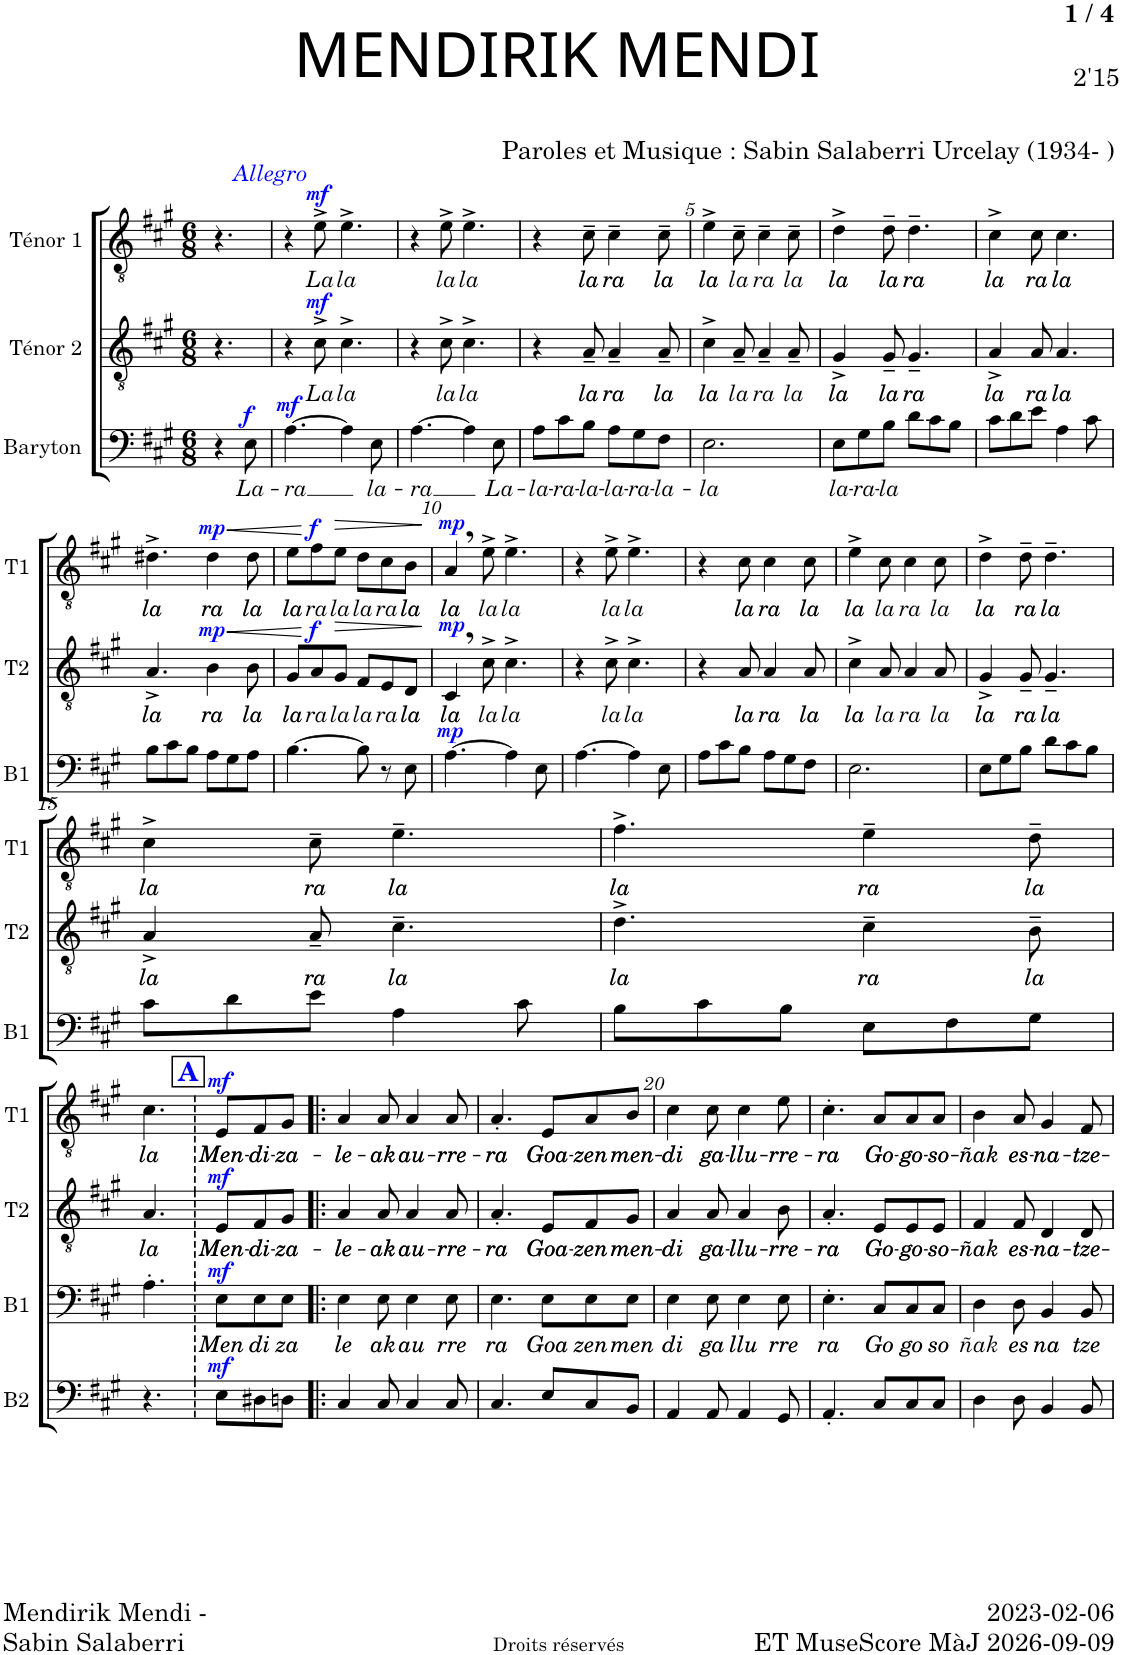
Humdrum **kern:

**kern	**dynam	**kern	**text	**dynam	**kern	**text	**dynam	**kern	**text	**dynam
*part4	*part4	*part3	*part3	*part3	*part2	*part2	*part2	*part1	*part1	*part1
*staff4	*staff4	*staff3	*staff3	*staff3	*staff2	*staff2	*staff2	*staff1	*staff1	*staff1
*I"Basse	*	*I"Baryton	*	*	*I"Ténor 2	*	*	*I"Ténor 1	*	*
*I'B2	*	*I'B1	*	*	*I'T2	*	*	*I'T1	*	*
*stria5	*	*	*	*	*	*	*	*	*	*
*clefF4	*	*clefF4	*	*	*clefGv2	*	*	*clefGv2	*	*
*k[f#c#g#]	*	*k[f#c#g#]	*	*	*k[f#c#g#]	*	*	*k[f#c#g#]	*	*
*M6/8	*	*M6/8	*	*	*M6/8	*	*	*M6/8	*	*
=1	=1	=1	=1	=1	=1	=1	=1	=1	=1	=1
*	*	*	*	*	*	*	*	*^	*	*
2.r	.	4r	.	.	4.r	.	.	4.r	4ryy	.	.
!	!	!	!	!	!	!	!	!	!LO:TX:a:i:color=#0000FF:t=Allegro	!	!
!	!	!	!LO:LY:b	!LO:DY:a	!	!	!	!	!	!	!
.	.	8E\	La-	f	.	.	.	.	2ryy	.	.
.	.	4.ryy	.	.	4.ryy	.	.	4.ryy	.	.	.
=2	=2	=2	=2	=2	=2	=2	=2	=2	=2	=2	=2
!	!	!	!LO:LY:b	!LO:DY:a	!	!	!	!	!	!	!
*	*	*	*	*	*	*	*	*v	*v	*	*
2.r	.	[4.A\	-ra	mf	4r	.	.	4r	.	.
!	!	!	!	!	!	!LO:LY:b	!LO:DY:a	!	!LO:LY:b	!LO:DY:a
.	.	.	.	.	8c#^\	La	mf	8e^\	La	mf
!	!	!	!	!	!	!LO:LY:b	!	!	!LO:LY:b	!
.	.	4A\]	.	.	4.c#^\	la	.	4.e^\	la	.
!	!	!	!LO:LY:b	!	!	!	!	!	!	!
.	.	8E\	la-	.	.	.	.	.	.	.
=3	=3	=3	=3	=3	=3	=3	=3	=3	=3	=3
!	!	!	!LO:LY:b	!	!	!	!	!	!	!
2.r	.	[4.A\	-ra	.	4r	.	.	4r	.	.
!	!	!	!	!	!	!LO:LY:b	!	!	!LO:LY:b	!
.	.	.	.	.	8c#^\	la	.	8e^\	la	.
!	!	!	!	!	!	!LO:LY:b	!	!	!LO:LY:b	!
.	.	4A\]	.	.	4.c#^\	la	.	4.e^\	la	.
!	!	!	!LO:LY:b	!	!	!	!	!	!	!
.	.	8E\	La-	.	.	.	.	.	.	.
=4	=4	=4	=4	=4	=4	=4	=4	=4	=4	=4
!	!	!	!LO:LY:b	!	!	!	!	!	!	!
2.r	.	8A\L	-la-	.	4r	.	.	4r	.	.
!	!	!	!LO:LY:b	!	!	!	!	!	!	!
.	.	8c#\	-ra-	.	.	.	.	.	.	.
!	!	!	!LO:LY:b	!	!	!LO:LY:b	!	!	!LO:LY:b	!
.	.	8B\J	-la-	.	8A~/	la	.	8c#~\	la	.
!	!	!	!LO:LY:b	!	!	!LO:LY:b	!	!	!LO:LY:b	!
.	.	8A\L	-la-	.	4A~/	ra	.	4c#~\	ra	.
!	!	!	!LO:LY:b	!	!	!	!	!	!	!
.	.	8G#\	-ra-	.	.	.	.	.	.	.
!	!	!	!LO:LY:b	!	!	!LO:LY:b	!	!	!LO:LY:b	!
.	.	8F#\J	-la-	.	8A~/	la	.	8c#~\	la	.
=5	=5	=5	=5	=5	=5	=5	=5	=5	=5	=5
!	!	!	!LO:LY:b	!	!	!LO:LY:b	!	!	!LO:LY:b	!
2.r	.	2.E\	-la	.	4c#^\	la	.	4e^\	la	.
!	!	!	!	!	!	!LO:LY:b	!	!	!LO:LY:b	!
.	.	.	.	.	8A~/	la	.	8c#~\	la	.
!	!	!	!	!	!	!LO:LY:b	!	!	!LO:LY:b	!
.	.	.	.	.	4A~/	ra	.	4c#~\	ra	.
!	!	!	!	!	!	!LO:LY:b	!	!	!LO:LY:b	!
.	.	.	.	.	8A~/	la	.	8c#~\	la	.
=6	=6	=6	=6	=6	=6	=6	=6	=6	=6	=6
!	!	!	!LO:LY:b	!	!	!LO:LY:b	!	!	!LO:LY:b	!
2.r	.	8E\L	la-	.	4G#^/	la	.	4d^\	la	.
!	!	!	!LO:LY:b	!	!	!	!	!	!	!
.	.	8G#\	-ra-	.	.	.	.	.	.	.
!	!	!	!LO:LY:b	!	!	!LO:LY:b	!	!	!LO:LY:b	!
.	.	8B\J	-la	.	8G#~/	la	.	8d~\	la	.
!	!	!	!	!	!	!LO:LY:b	!	!	!LO:LY:b	!
.	.	8d\L	.	.	4.G#~/	ra	.	4.d~\	ra	.
.	.	8c#\	.	.	.	.	.	.	.	.
.	.	8B\J	.	.	.	.	.	.	.	.
=7	=7	=7	=7	=7	=7	=7	=7	=7	=7	=7
!	!	!	!	!	!	!LO:LY:b	!	!	!LO:LY:b	!
2.r	.	8c#\L	.	.	4A^/	la	.	4c#^\	la	.
.	.	8d\	.	.	.	.	.	.	.	.
!	!	!	!	!	!	!LO:LY:b	!	!	!LO:LY:b	!
.	.	8e\J	.	.	8A/	ra	.	8c#\	ra	.
!	!	!	!	!	!	!LO:LY:b	!	!	!LO:LY:b	!
.	.	4A\	.	.	4.A/	la	.	4.c#\	la	.
.	.	8c#\	.	.	.	.	.	.	.	.
!!LO:LB:g=z
=8	=8	=8	=8	=8	=8	=8	=8	=8	=8	=8
!	!	!	!	!	!	!LO:LY:b	!	!	!LO:LY:b	!
2.r	.	8B\L	.	.	4.A^/	la	.	4.d#X^\	la	.
.	.	8c#\	.	.	.	.	.	.	.	.
.	.	8B\J	.	.	.	.	.	.	.	.
!	!	!	!	!	!	!LO:LY:b	!LO:HP:b	!	!LO:LY:b	!LO:HP:b
!	!	!	!	!	!	!	!LO:DY:n=1:a	!	!	!LO:DY:n=1:a
.	.	8A\L	.	.	4B\	ra	< mp	4d#\	ra	< mp
.	.	8G#\	.	.	.	.	.	.	.	.
!	!	!	!	!	!	!LO:LY:b	!	!	!LO:LY:b	!
.	.	8A\J	.	.	8B\	la	.	8d#\	la	.
=9	=9	=9	=9	=9	=9	=9	=9	=9	=9	=9
!	!	!	!	!	!	!LO:LY:b	!	!	!LO:LY:b	!
2.r	.	[4.B\	.	.	8G#/L	la	.	8e\L	la	.
!	!	!	!	!	!	!LO:LY:b	!LO:DY:n=1:a	!	!LO:LY:b	!LO:DY:n=1:a
.	.	.	.	.	8A/	ra	[ f	8f#\	ra	[ f
!	!	!	!	!	!	!LO:LY:b	!LO:HP:b	!	!LO:LY:b	!LO:HP:b
.	.	.	.	.	8G#/J	la	>	8e\J	la	>
!	!	!	!	!	!	!LO:LY:b	!	!	!LO:LY:b	!
.	.	8B\]	.	.	8F#/L	la	.	8d\L	la	.
!	!	!	!	!	!	!LO:LY:b	!	!	!LO:LY:b	!
.	.	8r	.	.	8E/	ra	.	8c#\	ra	.
!	!	!	!	!	!	!LO:LY:b	!	!	!LO:LY:b	!
.	.	8E\	.	.	8D/J	la	.	8B\J	la	.
.	.	.	.	.	.	.	]	.	.	]
=10	=10	=10	=10	=10	=10	=10	=10	=10	=10	=10
!	!	!	!	!LO:DY:a	!	!LO:LY:b	!LO:DY:a	!	!LO:LY:b	!LO:DY:a
2.r	.	[4.A\	.	mp	4C#,/	la	mp	4A,/	la	mp
!	!	!	!	!	!	!LO:LY:b	!	!	!LO:LY:b	!
.	.	.	.	.	8c#^\	la	.	8e^\	la	.
!	!	!	!	!	!	!LO:LY:b	!	!	!LO:LY:b	!
.	.	4A\]	.	.	4.c#^\	la	.	4.e^\	la	.
.	.	8E\	.	.	.	.	.	.	.	.
=11	=11	=11	=11	=11	=11	=11	=11	=11	=11	=11
2.r	.	[4.A\	.	.	4r	.	.	4r	.	.
!	!	!	!	!	!	!LO:LY:b	!	!	!LO:LY:b	!
.	.	.	.	.	8c#^\	la	.	8e^\	la	.
!	!	!	!	!	!	!LO:LY:b	!	!	!LO:LY:b	!
.	.	4A\]	.	.	4.c#^\	la	.	4.e^\	la	.
.	.	8E\	.	.	.	.	.	.	.	.
=12	=12	=12	=12	=12	=12	=12	=12	=12	=12	=12
2.r	.	8A\L	.	.	4r	.	.	4r	.	.
.	.	8c#\	.	.	.	.	.	.	.	.
!	!	!	!	!	!	!LO:LY:b	!	!	!LO:LY:b	!
.	.	8B\J	.	.	8A/	la	.	8c#\	la	.
!	!	!	!	!	!	!LO:LY:b	!	!	!LO:LY:b	!
.	.	8A\L	.	.	4A/	ra	.	4c#\	ra	.
.	.	8G#\	.	.	.	.	.	.	.	.
!	!	!	!	!	!	!LO:LY:b	!	!	!LO:LY:b	!
.	.	8F#\J	.	.	8A/	la	.	8c#\	la	.
=13	=13	=13	=13	=13	=13	=13	=13	=13	=13	=13
!	!	!	!	!	!	!LO:LY:b	!	!	!LO:LY:b	!
2.r	.	2.E\	.	.	4c#^\	la	.	4e^\	la	.
!	!	!	!	!	!	!LO:LY:b	!	!	!LO:LY:b	!
.	.	.	.	.	8A/	la	.	8c#\	la	.
!	!	!	!	!	!	!LO:LY:b	!	!	!LO:LY:b	!
.	.	.	.	.	4A/	ra	.	4c#\	ra	.
!	!	!	!	!	!	!LO:LY:b	!	!	!LO:LY:b	!
.	.	.	.	.	8A/	la	.	8c#\	la	.
=14	=14	=14	=14	=14	=14	=14	=14	=14	=14	=14
!	!	!	!	!	!	!LO:LY:b	!	!	!LO:LY:b	!
2.r	.	8E\L	.	.	4G#^/	la	.	4d^\	la	.
.	.	8G#\	.	.	.	.	.	.	.	.
!	!	!	!	!	!	!LO:LY:b	!	!	!LO:LY:b	!
.	.	8B\J	.	.	8G#~/	ra	.	8d~\	ra	.
!	!	!	!	!	!	!LO:LY:b	!	!	!LO:LY:b	!
.	.	8d\L	.	.	4.G#~/	la	.	4.d~\	la	.
.	.	8c#\	.	.	.	.	.	.	.	.
.	.	8B\J	.	.	.	.	.	.	.	.
!!LO:LB:g=z
=15	=15	=15	=15	=15	=15	=15	=15	=15	=15	=15
!	!	!	!	!	!	!LO:LY:b	!	!	!LO:LY:b	!
2.r	.	8c#\L	.	.	4A^/	la	.	4c#^\	la	.
.	.	8d\	.	.	.	.	.	.	.	.
!	!	!	!	!	!	!LO:LY:b	!	!	!LO:LY:b	!
.	.	8e\J	.	.	8A~/	ra	.	8c#~\	ra	.
!	!	!	!	!	!	!LO:LY:b	!	!	!LO:LY:b	!
.	.	4A\	.	.	4.c#~\	la	.	4.e~\	la	.
.	.	8c#\	.	.	.	.	.	.	.	.
=16	=16	=16	=16	=16	=16	=16	=16	=16	=16	=16
!	!	!	!	!	!	!LO:LY:b	!	!	!LO:LY:b	!
2.r	.	8B\L	.	.	4.d^\	la	.	4.f#^\	la	.
.	.	8c#\	.	.	.	.	.	.	.	.
.	.	8B\J	.	.	.	.	.	.	.	.
!	!	!	!	!	!	!LO:LY:b	!	!	!LO:LY:b	!
.	.	8E\L	.	.	4c#~\	ra	.	4e~\	ra	.
.	.	8F#\	.	.	.	.	.	.	.	.
!	!	!	!	!	!	!LO:LY:b	!	!	!LO:LY:b	!
.	.	8G#\J	.	.	8B~\	la	.	8d~\	la	.
!!LO:LB:g=z
!!LO:REH:place=s1:a:B:cj:color=#0000FF:fs=14:t=A:qo=1.5
=17	=17	=17	=17	=17	=17	=17	=17	=17	=17	=17
!	!	!	!	!	!	!LO:LY:b	!	!	!LO:LY:b	!
4.r	.	4.A'\	.	.	4.A/	la	.	4.c#\	la	.
!	!LO:DY:a	!	!LO:LY:b	!LO:DY:a	!	!LO:LY:b	!LO:DY:a	!	!LO:LY:b	!LO:DY:a
8E\L	mf	8E\L	Men	mf	8E/L	Men	mf	8E/L	Men	mf
!	!	!	!LO:LY:b	!	!	!LO:LY:b	!	!	!LO:LY:b	!
8D#X\	.	8E\	di	.	8F#/	di	.	8F#/	di	.
!	!	!	!LO:LY:b	!	!	!LO:LY:b	!	!	!LO:LY:b	!
8Dn\J	.	8E\J	za	.	8G#/J	za	.	8G#/J	za	.
=18!|:	=18!|:	=18!|:	=18!|:	=18!|:	=18!|:	=18!|:	=18!|:	=18!|:	=18!|:	=18!|:
!	!	!	!LO:LY:b	!	!	!LO:LY:b	!	!	!LO:LY:b	!
4C#/	.	4E\	le	.	4A/	le	.	4A/	le	.
!	!	!	!LO:LY:b	!	!	!LO:LY:b	!	!	!LO:LY:b	!
8C#/	.	8E\	ak	.	8A/	ak	.	8A/	ak	.
!	!	!	!LO:LY:b	!	!	!LO:LY:b	!	!	!LO:LY:b	!
4C#/	.	4E\	au	.	4A/	au	.	4A/	au	.
!	!	!	!LO:LY:b	!	!	!LO:LY:b	!	!	!LO:LY:b	!
8C#/	.	8E\	rre	.	8A/	rre	.	8A/	rre	.
=19	=19	=19	=19	=19	=19	=19	=19	=19	=19	=19
!	!	!	!LO:LY:b	!	!	!LO:LY:b	!	!	!LO:LY:b	!
4.C#/	.	4.E\	ra	.	4.A'/	ra	.	4.A'/	ra	.
!	!	!	!LO:LY:b	!	!	!LO:LY:b	!	!	!LO:LY:b	!
8E/L	.	8E\L	Goa	.	8E/L	Goa	.	8E/L	Goa	.
!	!	!	!LO:LY:b	!	!	!LO:LY:b	!	!	!LO:LY:b	!
8C#/	.	8E\	zen	.	8F#/	zen	.	8A/	zen	.
!	!	!	!LO:LY:b	!	!	!LO:LY:b	!	!	!LO:LY:b	!
8BB/J	.	8E\J	men	.	8G#/J	men	.	8B/J	men	.
=20	=20	=20	=20	=20	=20	=20	=20	=20	=20	=20
!	!	!	!LO:LY:b	!	!	!LO:LY:b	!	!	!LO:LY:b	!
4AA/	.	4E\	di	.	4A/	di	.	4c#\	di	.
!	!	!	!LO:LY:b	!	!	!LO:LY:b	!	!	!LO:LY:b	!
8AA/	.	8E\	ga	.	8A/	ga	.	8c#\	ga	.
!	!	!	!LO:LY:b	!	!	!LO:LY:b	!	!	!LO:LY:b	!
4AA/	.	4E\	llu	.	4A/	llu	.	4c#\	llu	.
!	!	!	!LO:LY:b	!	!	!LO:LY:b	!	!	!LO:LY:b	!
8GG#/	.	8E\	rre	.	8B\	rre	.	8e\	rre	.
=21	=21	=21	=21	=21	=21	=21	=21	=21	=21	=21
!	!	!	!LO:LY:b	!	!	!LO:LY:b	!	!	!LO:LY:b	!
4.AA'/	.	4.E'\	ra	.	4.A'/	ra	.	4.c#'\	ra	.
!	!	!	!LO:LY:b	!	!	!LO:LY:b	!	!	!LO:LY:b	!
8C#/L	.	8C#/L	Go	.	8E/L	Go	.	8A/L	Go	.
!	!	!	!LO:LY:b	!	!	!LO:LY:b	!	!	!LO:LY:b	!
8C#/	.	8C#/	go	.	8E/	go	.	8A/	go	.
!	!	!	!LO:LY:b	!	!	!LO:LY:b	!	!	!LO:LY:b	!
8C#/J	.	8C#/J	so	.	8E/J	so	.	8A/J	so	.
=22	=22	=22	=22	=22	=22	=22	=22	=22	=22	=22
!	!	!	!LO:LY:b	!	!	!LO:LY:b	!	!	!LO:LY:b	!
4D\	.	4D\	ñak	.	4F#/	ñak	.	4B\	ñak	.
!	!	!	!LO:LY:b	!	!	!LO:LY:b	!	!	!LO:LY:b	!
8D\	.	8D\	es	.	8F#/	es	.	8A/	es	.
!	!	!	!LO:LY:b	!	!	!LO:LY:b	!	!	!LO:LY:b	!
4BB/	.	4BB/	na	.	4D/	na	.	4G#/	na	.
!	!	!	!LO:LY:b	!	!	!LO:LY:b	!	!	!LO:LY:b	!
8BB/	.	8BB/	tze	.	8D/	tze	.	8F#/	tze	.
=	=	=	=	=	=	=	=	=	=	=
*-	*-	*-	*-	*-	*-	*-	*-	*-	*-	*-
